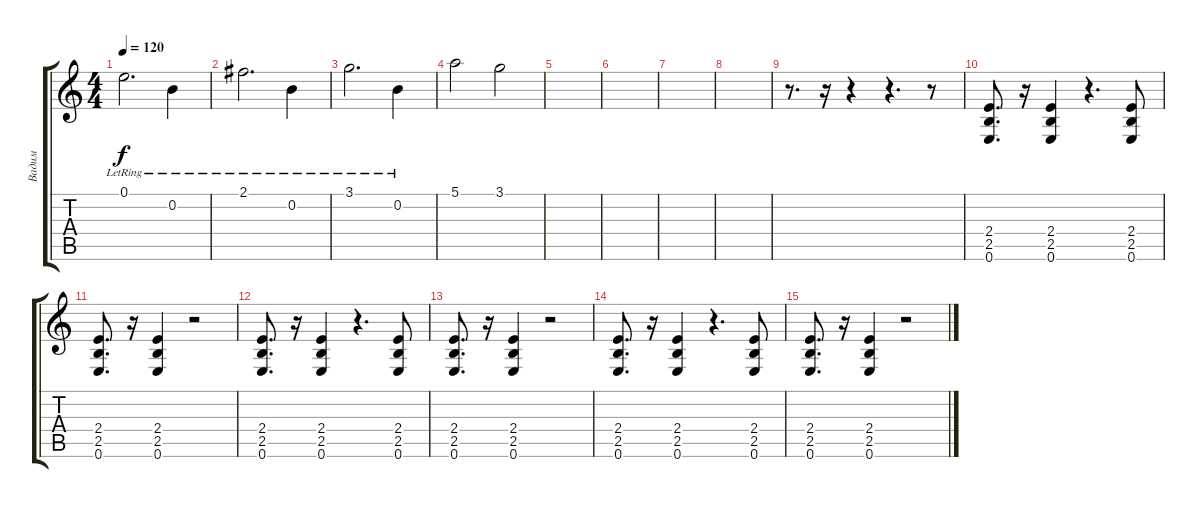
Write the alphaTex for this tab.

\track ("Вадим" "Вадим") {instrument electricguitarclean}
\staff {score tabs}
\tuning (E4 B3 G3 D3 A2 E2) {hide}
\ts (4 4)
\tempo 120
\clef g2
\ks c
0.1{lr}.2{d dy f} 0.2{lr}.4 |
2.1{lr}.2{d} 0.2{lr}.4 |
3.1{lr}.2{d} 0.2{lr}.4 |
5.1.2 3.1.2 |
|
|
|
|
r.8{d} r.16 r.4 r.4{d} r.8 |
(2.4 2.5 0.6).8{d} r.16 (2.4 2.5 0.6).4 r.4{d} (2.4 2.5 0.6).8 |
(2.4 2.5 0.6).8{d} r.16 (2.4 2.5 0.6).4 r.2 |
(2.4 2.5 0.6).8{d} r.16 (2.4 2.5 0.6).4 r.4{d} (2.4 2.5 0.6).8 |
(2.4 2.5 0.6).8{d} r.16 (2.4 2.5 0.6).4 r.2 |
(2.4 2.5 0.6).8{d} r.16 (2.4 2.5 0.6).4 r.4{d} (2.4 2.5 0.6).8 |
(2.4 2.5 0.6).8{d} r.16 (2.4 2.5 0.6).4 r.2
